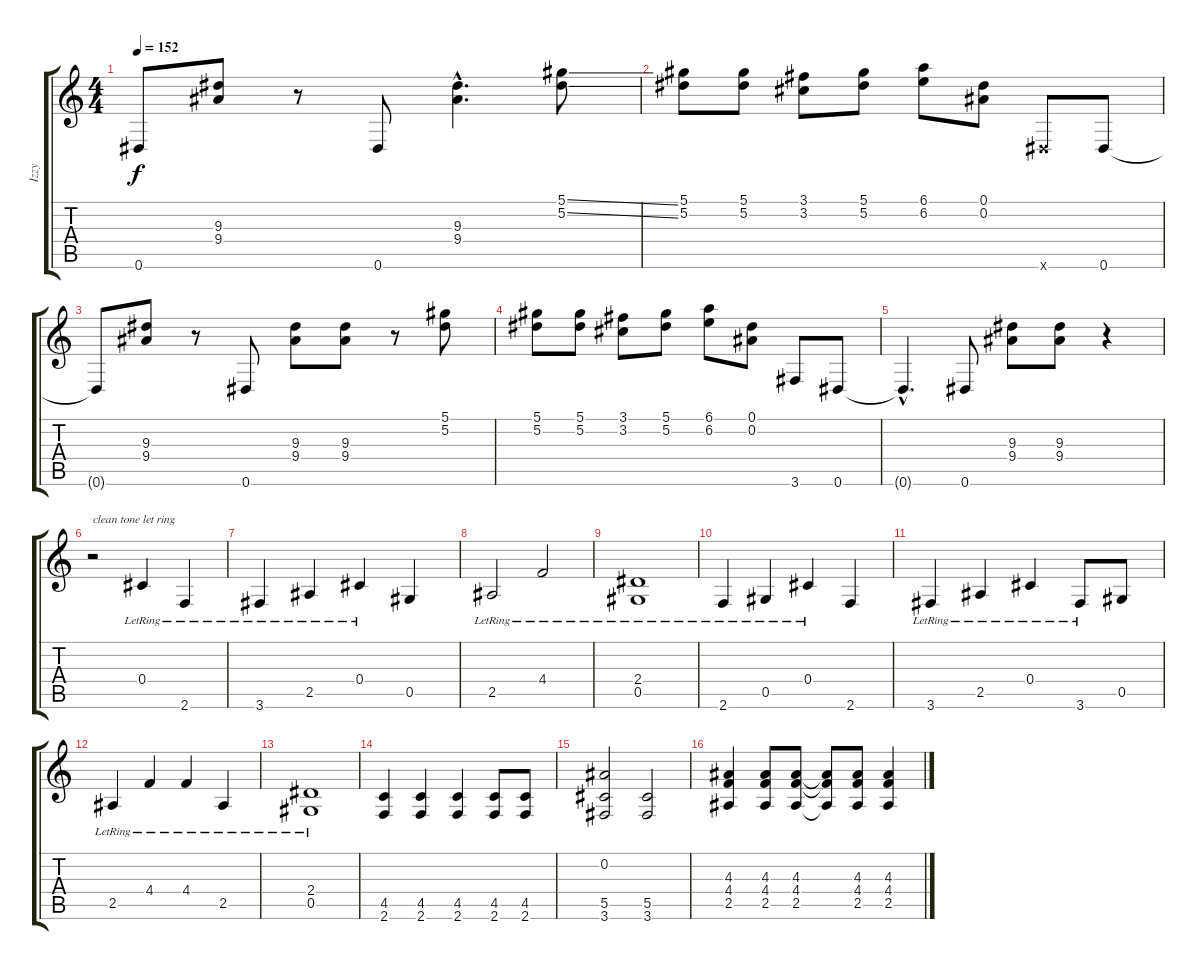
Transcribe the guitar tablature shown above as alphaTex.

\track ("Izzy" "Izzy") {instrument distortionguitar}
\staff {score tabs}
\tuning (Eb4 Bb3 Gb3 Db3 Ab2 Eb2) {hide}
\ts (4 4)
\tempo 152
\clef g2
\ks c
0.6{t}.8{dy f} (9.3 9.4).8 r.8 0.6.8 (9.3{hac} 9.4{hac}).4{d} (5.1{ss} 5.2{ss}).8 |
(5.1 5.2).8 (5.1 5.2).8 (3.1 3.2).8 (5.1 5.2).8 (6.1 6.2).8 (0.1 0.2).8 0.6{x}.8 0.6.8 |
0.6{t}.8 (9.3 9.4).8 r.8 0.6.8 (9.3 9.4).8 (9.3 9.4).8 r.8 (5.1 5.2).8 |
(5.1 5.2).8 (5.1 5.2).8 (3.1 3.2).8 (5.1 5.2).8 (6.1 6.2).8 (0.1 0.2).8 3.6.8 0.6.8 |
0.6{hac t}.4{d} 0.6.8 (9.3 9.4).8 (9.3 9.4).8 r.4 |
r.2{txt "clean tone let ring" volume 10 instrument electricguitarclean} 0.4{lr}.4 2.6{lr}.4 |
3.6{lr}.4 2.5{lr}.4 0.4{lr}.4 0.5.4 |
2.5{lr}.2 4.4{lr}.2 |
(2.4{lr} 0.5).1 |
2.6{lr}.4 0.5{lr}.4 0.4{lr}.4 2.6.4 |
3.6{lr}.4 2.5{lr}.4 0.4{lr}.4 3.6{lr}.8 0.5.8 |
2.5{lr}.4 4.4{lr}.4 4.4{lr}.4 2.5{lr}.4 |
(2.4 0.5{lr}).1 |
(4.5 2.6).4{instrument distortionguitar} (4.5 2.6).4 (4.5 2.6).4 (4.5 2.6).8 (4.5 2.6).8 |
(0.2 5.5 3.6).2 (5.5 3.6).2 |
(4.3 4.4 2.5).4 (4.3 4.4 2.5).8 (4.3 4.4 2.5).8 (4.3{t} 4.4{t} 2.5{t}).8 (4.3 4.4 2.5).8 (4.3 4.4 2.5).4
